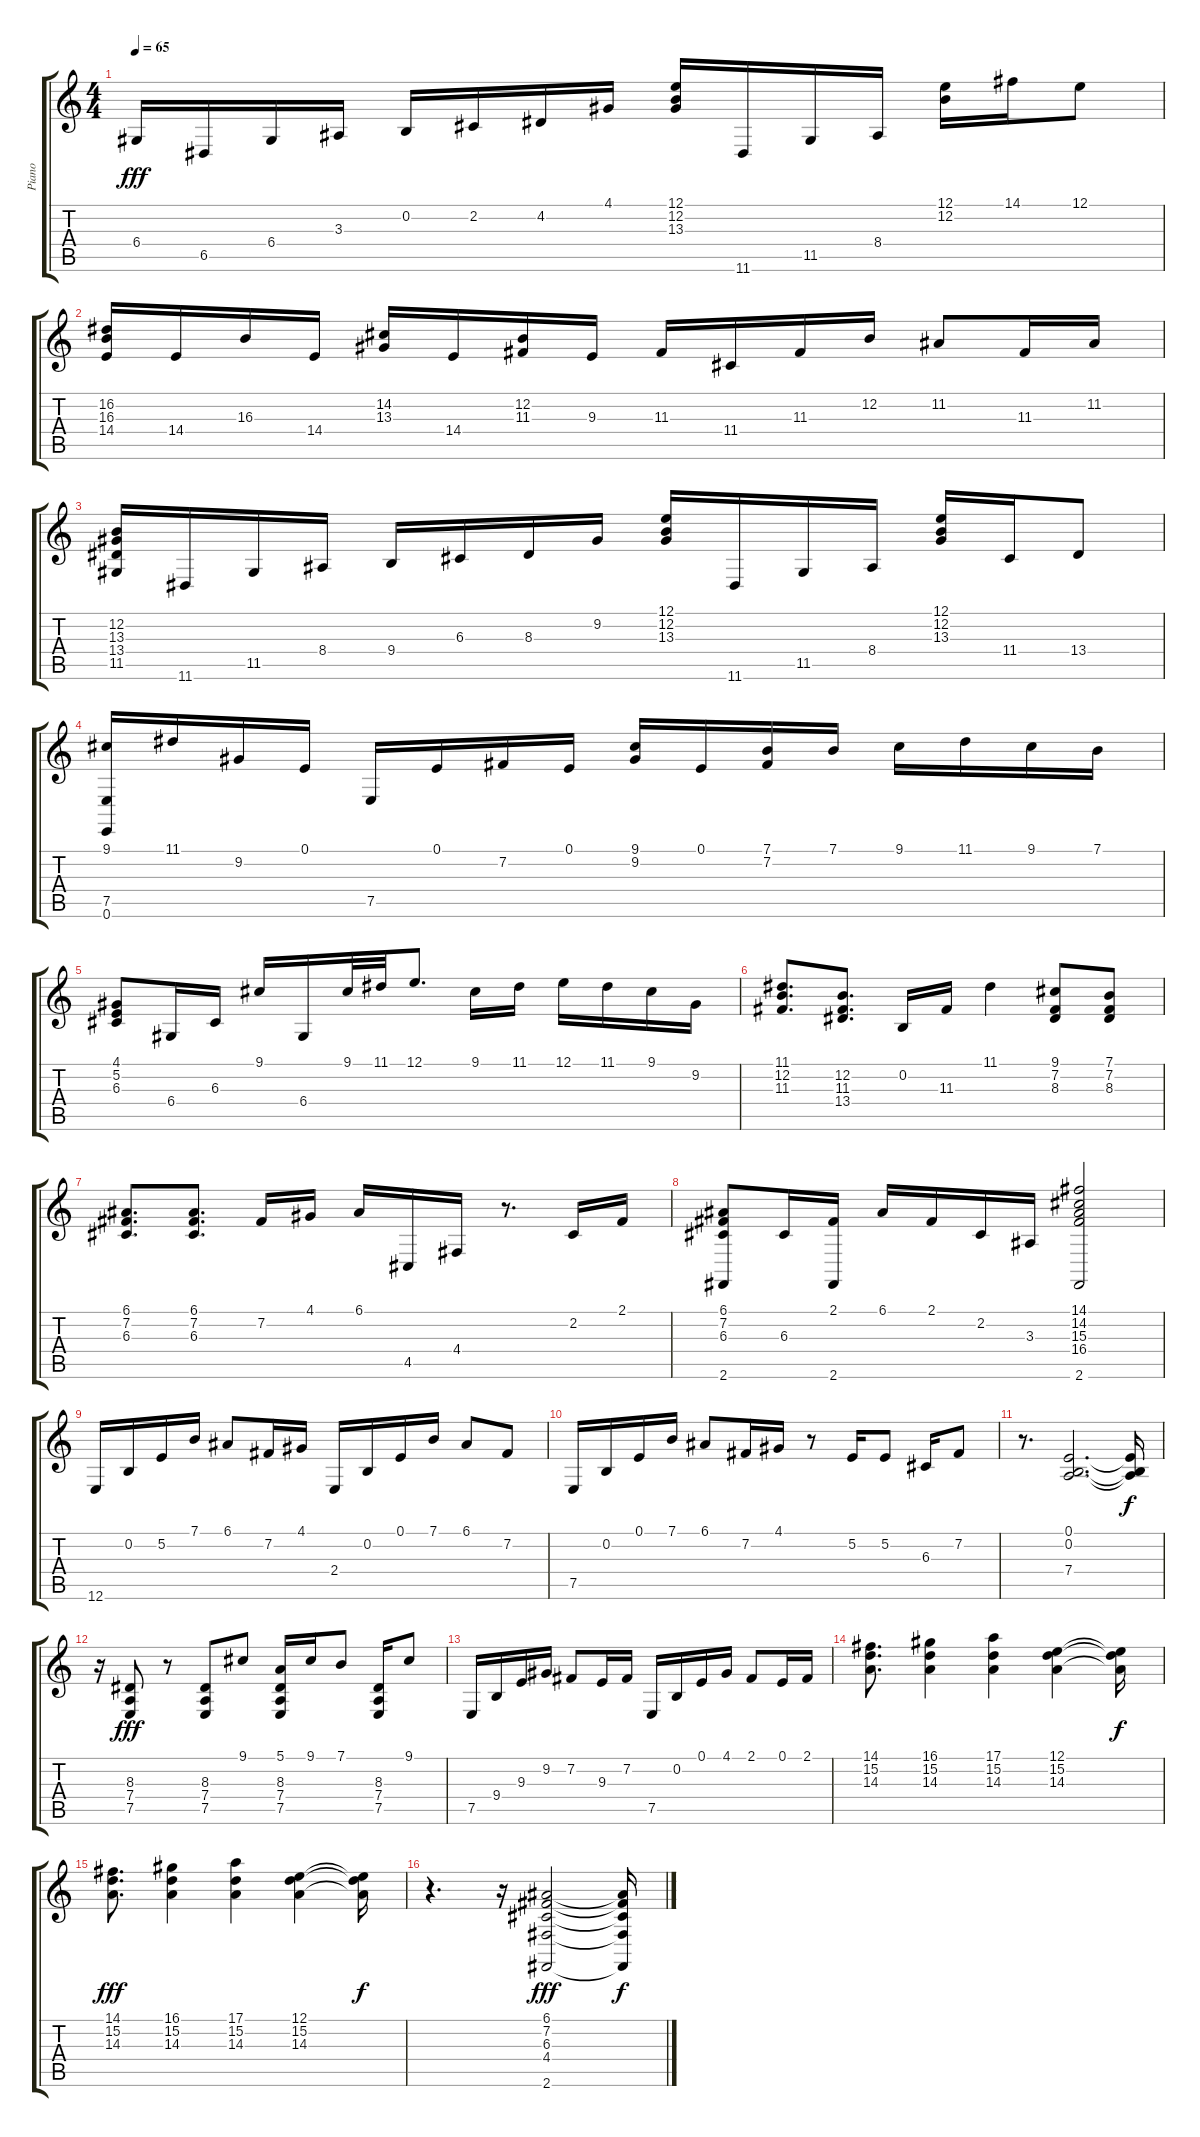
\track ("Piano" "Piano") {instrument acousticgrandpiano}
\staff {score tabs}
\tuning (E4 B3 G3 D3 A2 E2) {hide}
\ts (4 4)
\tempo 65
\clef g2
\ks c
6.4.16{dy fff} 6.5.16 6.4.16 3.3.16 0.2.16 2.2.16 4.2.16 4.1.16 (12.1 12.2 13.3).16 11.6.16 11.5.16 8.4.16 (12.1 12.2).16 14.1.16 12.1.8 |
(16.2 16.3 14.4).16 14.4.16 16.3.16 14.4.16 (14.2 13.3).16 14.4.16 (12.2 11.3).16 9.3.16 11.3.16 11.4.16 11.3.16 12.2.16 11.2.8 11.3.16 11.2.16 |
(12.2 13.3 13.4 11.5).16 11.6.16 11.5.16 8.4.16 9.4.16 6.3.16 8.3.16 9.2.16 (12.1 12.2 13.3).16 11.6.16 11.5.16 8.4.16 (12.1 12.2 13.3).16 11.4.16 13.4.8 |
(9.1 7.5 0.6).16 11.1.16 9.2.16 0.1.16 7.5.16 0.1.16 7.2.16 0.1.16 (9.1 9.2).16 0.1.16 (7.1 7.2).16 7.1.16 9.1.16 11.1.16 9.1.16 7.1.16 |
(4.1 5.2 6.3).8 6.4.16 6.3.16 9.1.16 6.4.16 9.1.32 11.1.32 12.1.8{d} 9.1.16 11.1.16 12.1.16 11.1.16 9.1.16 9.2.16 |
(11.1 12.2 11.3).8{d} (12.2 11.3 13.4).8{d} 0.2.16 11.3.16 11.1.4 (9.1 7.2 8.3).8 (7.1 7.2 8.3).8 |
(6.1 7.2 6.3).8{d} (6.1 7.2 6.3).8{d} 7.2.16 4.1.16 6.1.16 4.5.16 4.4.16 r.8{d} 2.2.16 2.1.16 |
(6.1 7.2 6.3 2.6).8 6.3.16 (2.1 2.6).16 6.1.16 2.1.16 2.2.16 3.3.16 (14.1 14.2 15.3 16.4 2.6).2 |
12.6.16 0.2.16 5.2.16 7.1.16 6.1.8 7.2.16 4.1.16 2.4.16 0.2.16 0.1.16 7.1.16 6.1.8 7.2.8 |
7.5.16 0.2.16 0.1.16 7.1.16 6.1.8 7.2.16 4.1.16 r.8 5.2.16 5.2.8 6.3.16 7.2.8 |
r.8{d} (0.1 0.2 7.4).2{d} (0.1{t} 0.2{t} 7.4{t}).16{dy f} |
r.16 (8.3 7.4 7.5).8{dy fff} r.8 (8.3 7.4 7.5).8 9.1.8 (5.1 8.3 7.4 7.5).16 9.1.16 7.1.8 (8.3 7.4 7.5).16 9.1.8 |
7.5.16 9.4.16 9.3.16 9.2.16 7.2.8 9.3.16 7.2.16 7.5.16 0.2.16 0.1.16 4.1.16 2.1.8 0.1.16 2.1.16 |
(14.1 15.2 14.3).8{d} (16.1 15.2 14.3).4 (17.1 15.2 14.3).4 (12.1 15.2 14.3).4 (12.1{t} 15.2{t} 14.3{t}).16{dy f} |
(14.1 15.2 14.3).8{d dy fff} (16.1 15.2 14.3).4 (17.1 15.2 14.3).4 (12.1 15.2 14.3).4 (12.1{t} 15.2{t} 14.3{t}).16{dy f} |
r.4{d} r.16 (6.1 7.2 6.3 4.4 2.6).2{dy fff} (6.1{t} 7.2{t} 6.3{t} 4.4{t} 2.6{t}).16{dy f}
